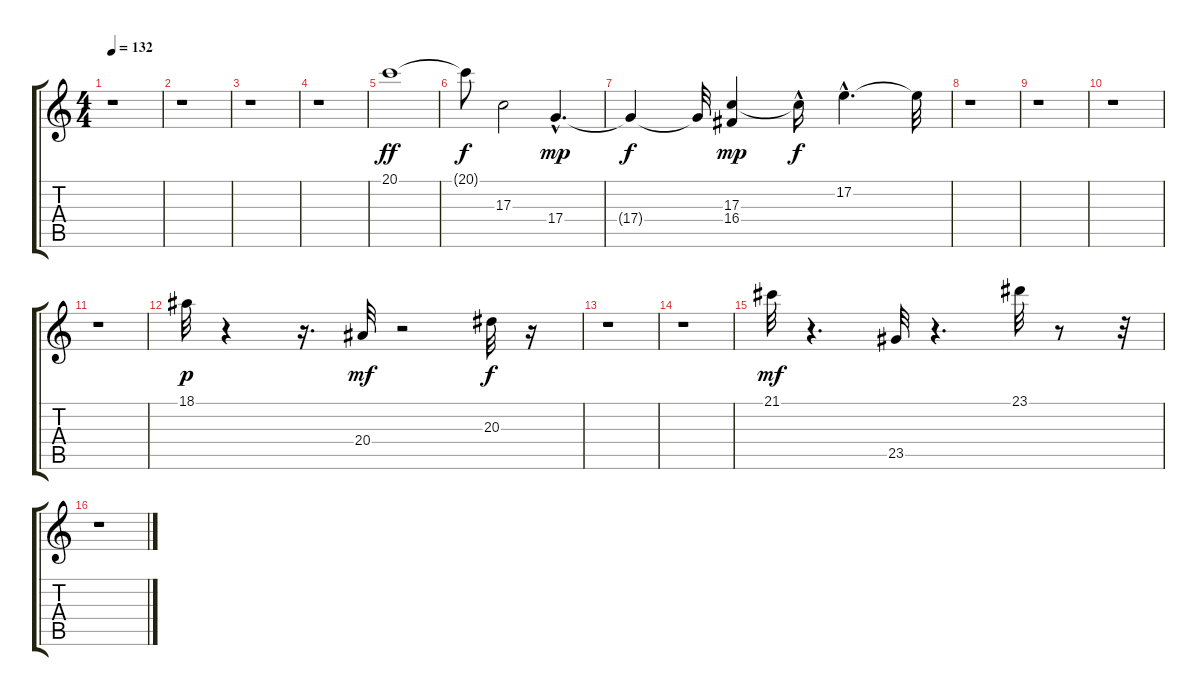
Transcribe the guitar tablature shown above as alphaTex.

\track "" {instrument seashore}
\staff {score tabs}
\tuning (E4 B3 G3 D3 A2 E2) {hide}
\ts (4 4)
\tempo 132
\clef g2
\ks c
r.1{dy f} |
r.1 |
r.1 |
r.1 |
20.1.1{dy ff} |
20.1{t}.8{dy f} 17.3.2 17.4{hac}.4{d dy mp} |
17.4{t}.4{dy f} 17.4{t}.32 (17.3 16.4).4{dy mp} 17.3{hac t}.16{dy f} 17.2{hac}.4{d} 17.2{t}.32 |
r.1 |
r.1 |
r.1 |
r.1 |
18.1.32{dy p} r.4 r.16{d} 20.4.32{dy mf} r.2 20.3.32{dy f} r.16 |
r.1 |
r.1 |
21.1.32{dy mf} r.4{d} 23.5.32 r.4{d} 23.1.32 r.8 r.32 |
r.1
